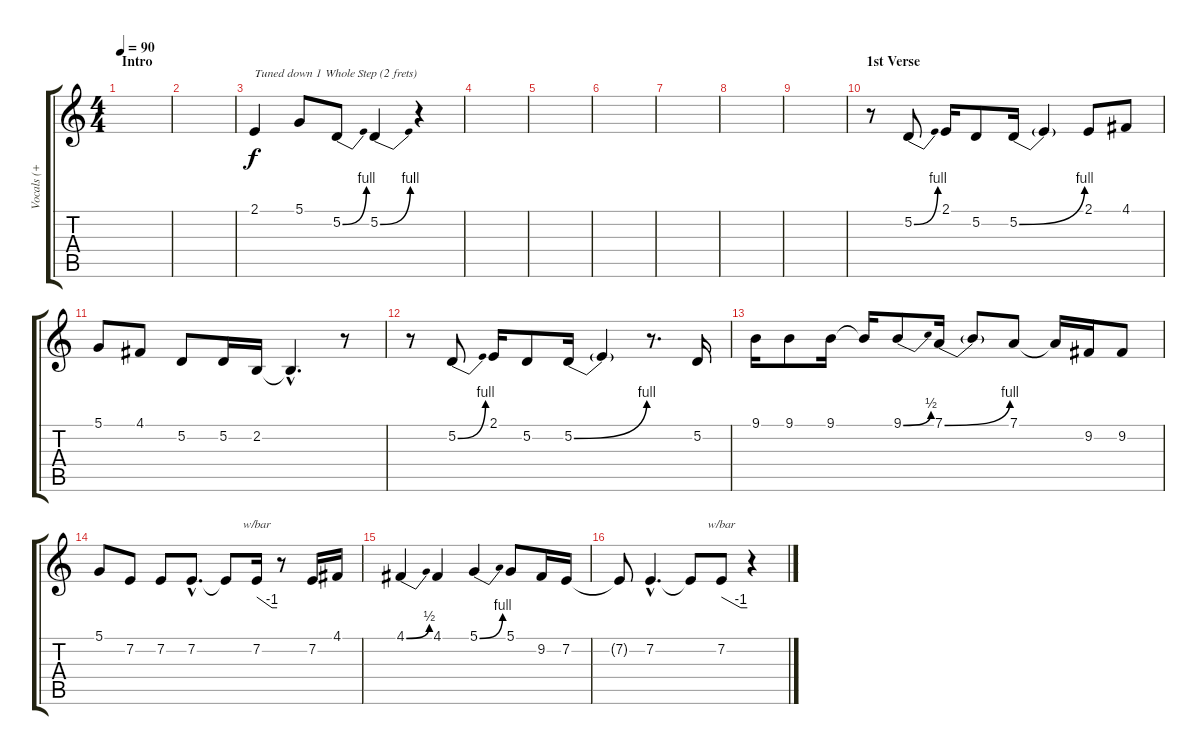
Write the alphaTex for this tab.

\track ("Vocals (+ Harmony)" "Vocals (+ ") {instrument tenorsax}
\staff {score tabs}
\tuning (D4 A3 F3 C3 G2 D2) {hide}
\ts (4 4)
\section ("" "Intro")
\tempo 90
\clef g2
\ks c
|
|
2.1.4{txt "Tuned down 1 Whole Step (2 frets)"} 5.1.8 5.2{be (bend 0 0 60 4)}.8 5.2{be (bend 0 0 60 4)}.4 r.4 |
|
|
|
|
|
|
\section ("" "1st Verse")
r.8 5.2{be (bend 0 0 60 4)}.8 2.1.16 5.2.8 5.2{be (bend 0 0 60 4)}.16 5.2{t}.4 2.1.8 4.1.8 |
5.1.8 4.1.8 5.2.8 5.2.16 2.2.16 2.2{hac t}.4{d} r.8 |
r.8 5.2{be (bend 0 0 60 4)}.8 2.1.16 5.2.8 5.2{be (bend 0 0 60 4)}.16 5.2{t}.4 r.8{d} 5.2.16 |
9.1.16 9.1.8 9.1.16 9.1{t}.16 9.1{be (bend 0 0 60 2)}.8 7.1{be (bend 0 0 60 4)}.16 7.1{t}.8 7.1.8 7.1{t}.16 9.2.16 9.2.8 |
5.1.8 7.2.8 7.2.8 7.2{hac}.8{d} 7.2{t}.8 7.2.16{tbe (custom default 0 0 45 -4 60 -4)} r.8 7.2.16 4.1.16 |
4.1{be (bend 0 0 60 2)}.4 4.1.4 5.1{be (bend 0 0 60 4)}.4 5.1.8 9.2.16 7.2.16 |
7.2{t}.8 7.2{hac}.4{d} 7.2{t}.8 7.2.8{tbe (custom default 0 0 45 -4 60 -4)} r.4
